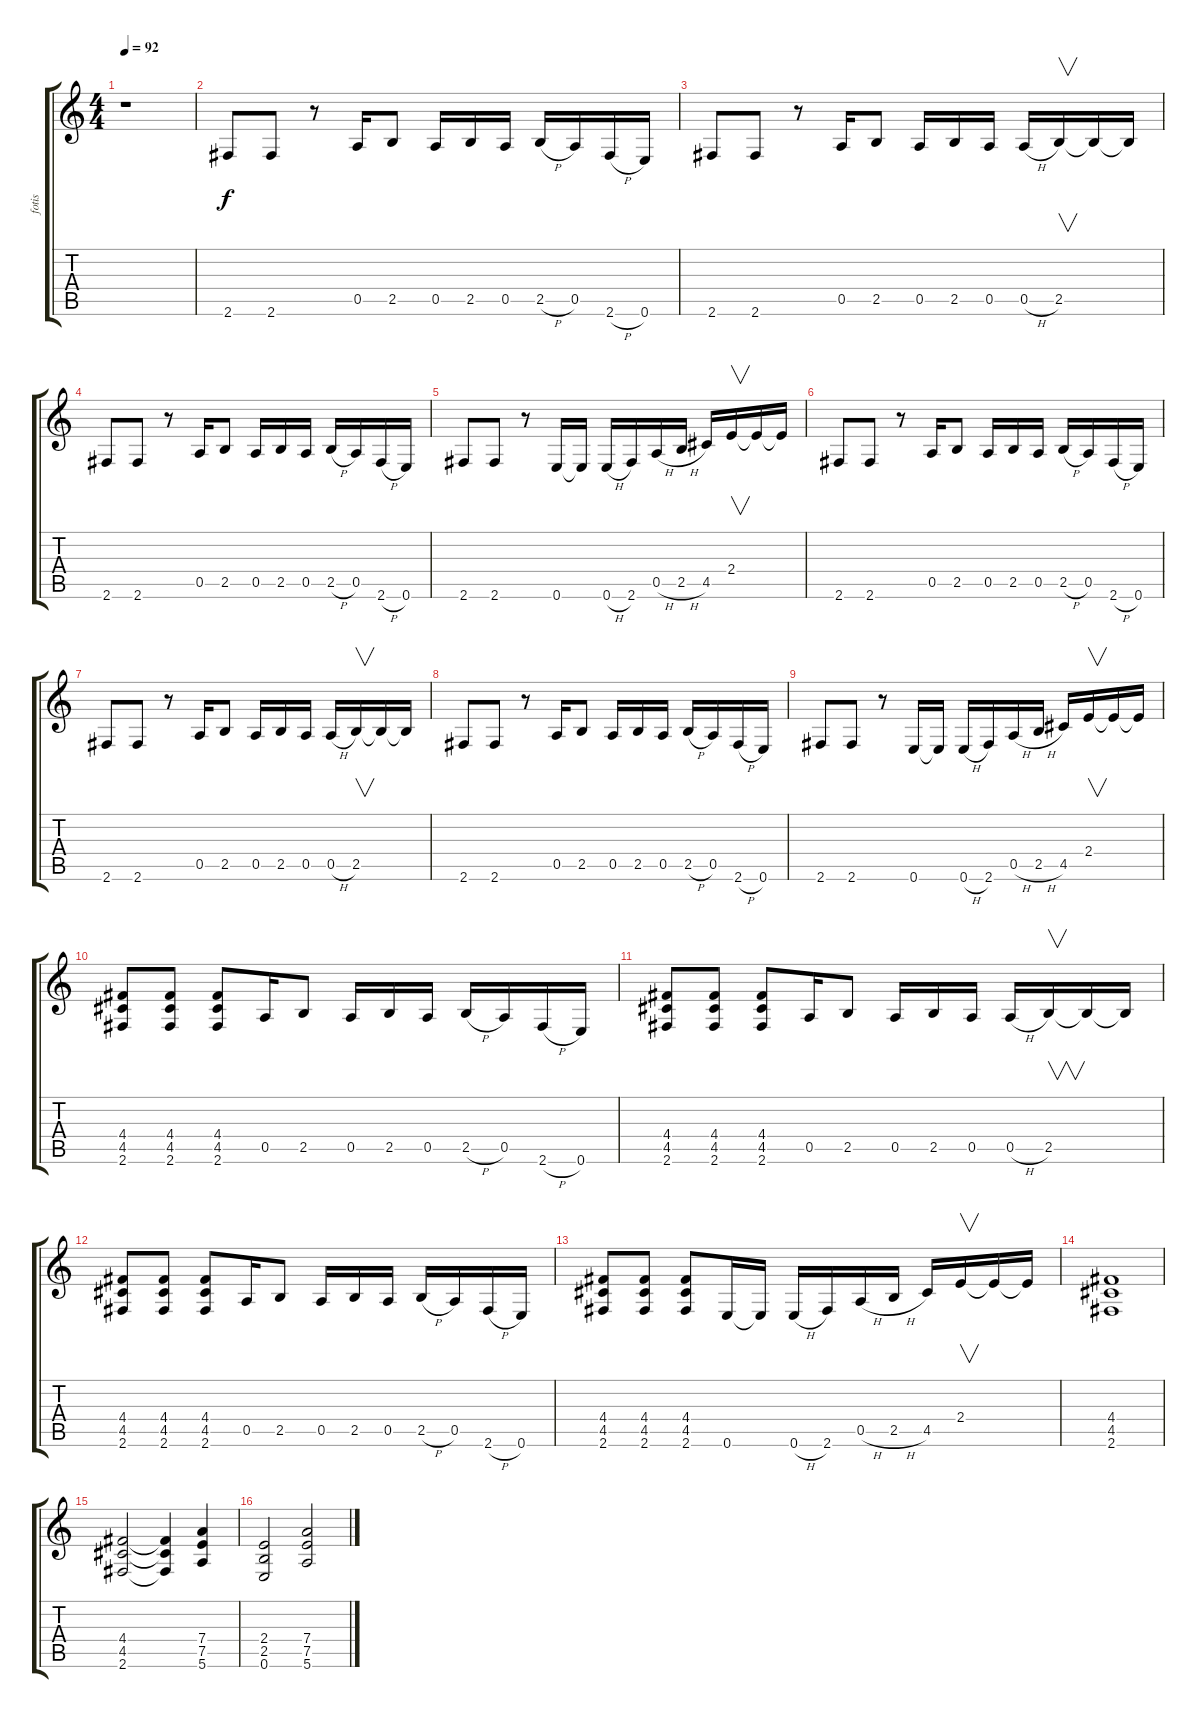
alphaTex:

\track ("fotis" "fotis") {instrument acousticguitarnylon}
\staff {score tabs}
\tuning (E4 B3 G3 D3 A2 E2) {hide}
\ts (4 4)
\tempo 92
\clef g2
\ks c
r.1{dy f instrument acousticguitarnylon} |
2.6.8 2.6.8 r.8 0.5.16 2.5.8 0.5.16 2.5.16 0.5.16 2.5{h}.16 0.5.16 2.6{h}.16 0.6.16 |
2.6.8 2.6.8 r.8 0.5.16 2.5.8 0.5.16 2.5.16 0.5.16 0.5{h}.16 2.5.16{v} 2.5{t}.16 2.5{t}.16 |
2.6.8 2.6.8 r.8 0.5.16 2.5.8 0.5.16 2.5.16 0.5.16 2.5{h}.16 0.5.16 2.6{h}.16 0.6.16 |
2.6.8 2.6.8 r.8 0.6.16 0.6{t}.16 0.6{h}.16 2.6.16 0.5{h}.16 2.5{h}.16 4.5.16 2.4.16{v} 2.4{t}.16 2.4{t}.16 |
2.6.8 2.6.8 r.8 0.5.16 2.5.8 0.5.16 2.5.16 0.5.16 2.5{h}.16 0.5.16 2.6{h}.16 0.6.16 |
2.6.8 2.6.8 r.8 0.5.16 2.5.8 0.5.16 2.5.16 0.5.16 0.5{h}.16 2.5.16{v} 2.5{t}.16 2.5{t}.16 |
2.6.8 2.6.8 r.8 0.5.16 2.5.8 0.5.16 2.5.16 0.5.16 2.5{h}.16 0.5.16 2.6{h}.16 0.6.16 |
2.6.8 2.6.8 r.8 0.6.16 0.6{t}.16 0.6{h}.16 2.6.16 0.5{h}.16 2.5{h}.16 4.5.16 2.4.16{v} 2.4{t}.16 2.4{t}.16 |
(4.4 4.5 2.6).8{instrument overdrivenguitar} (4.4 4.5 2.6).8 (4.4 4.5 2.6).8 0.5.16 2.5.8 0.5.16 2.5.16 0.5.16 2.5{h}.16 0.5.16 2.6{h}.16 0.6.16 |
(4.4 4.5 2.6).8 (4.4 4.5 2.6).8 (4.4 4.5 2.6).8 0.5.16 2.5.8 0.5.16 2.5.16 0.5.16 0.5{h}.16 2.5.16{v} 2.5{t}.16 2.5{t}.16 |
(4.4 4.5 2.6).8 (4.4 4.5 2.6).8 (4.4 4.5 2.6).8 0.5.16 2.5.8 0.5.16 2.5.16 0.5.16 2.5{h}.16 0.5.16 2.6{h}.16 0.6.16 |
(4.4 4.5 2.6).8 (4.4 4.5 2.6).8 (4.4 4.5 2.6).8 0.6.16 0.6{t}.16 0.6{h}.16 2.6.16 0.5{h}.16 2.5{h}.16 4.5.16 2.4.16{v} 2.4{t}.16 2.4{t}.16 |
(4.4 4.5 2.6).1 |
(4.4 4.5 2.6).2 (4.4{t} 4.5{t} 2.6{t}).4 (7.4 7.5 5.6).4 |
(2.4 2.5 0.6).2 (7.4 7.5 5.6).2
